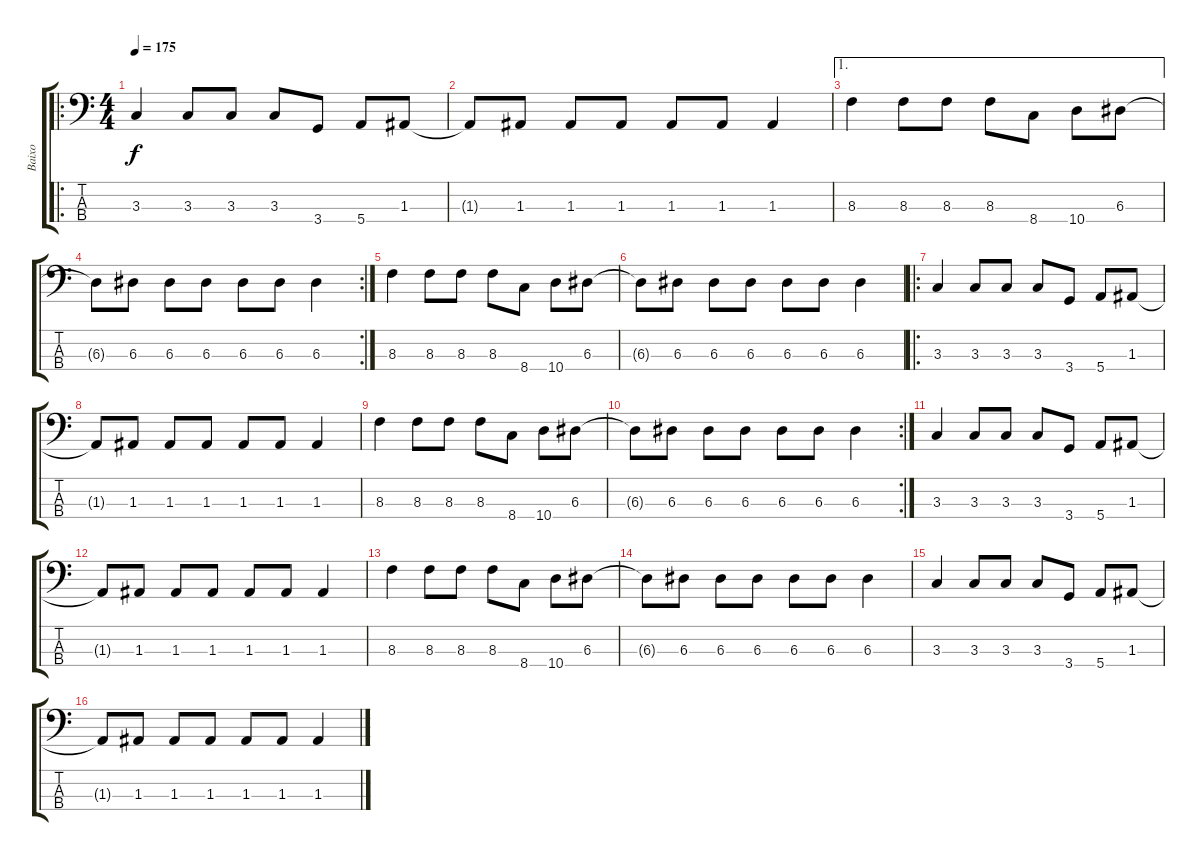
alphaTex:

\track ("Baixo" "Baixo") {instrument electricbassfinger}
\staff {score tabs}
\tuning (G2 D2 A1 E1) {hide}
\ro
\ts (4 4)
\tempo 175
\clef f4
\ks c
3.3.4{dy f instrument electricbassfinger} 3.3.8 3.3.8 3.3.8 3.4.8 5.4.8 1.3.8 |
1.3{t}.8 1.3.8 1.3.8 1.3.8 1.3.8 1.3.8 1.3.4 |
\ae 1
8.3.4 8.3.8 8.3.8 8.3.8 8.4.8 10.4.8 6.3.8 |
\rc 2
6.3{t}.8 6.3.8 6.3.8 6.3.8 6.3.8 6.3.8 6.3.4 |
8.3.4 8.3.8 8.3.8 8.3.8 8.4.8 10.4.8 6.3.8 |
6.3{t}.8 6.3.8 6.3.8 6.3.8 6.3.8 6.3.8 6.3.4 |
\ro
3.3.4 3.3.8 3.3.8 3.3.8 3.4.8 5.4.8 1.3.8 |
1.3{t}.8 1.3.8 1.3.8 1.3.8 1.3.8 1.3.8 1.3.4 |
8.3.4 8.3.8 8.3.8 8.3.8 8.4.8 10.4.8 6.3.8 |
\rc 2
6.3{t}.8 6.3.8 6.3.8 6.3.8 6.3.8 6.3.8 6.3.4 |
3.3.4 3.3.8 3.3.8 3.3.8 3.4.8 5.4.8 1.3.8 |
1.3{t}.8 1.3.8 1.3.8 1.3.8 1.3.8 1.3.8 1.3.4 |
8.3.4 8.3.8 8.3.8 8.3.8 8.4.8 10.4.8 6.3.8 |
6.3{t}.8 6.3.8 6.3.8 6.3.8 6.3.8 6.3.8 6.3.4 |
3.3.4 3.3.8 3.3.8 3.3.8 3.4.8 5.4.8 1.3.8 |
1.3{t}.8 1.3.8 1.3.8 1.3.8 1.3.8 1.3.8 1.3.4
